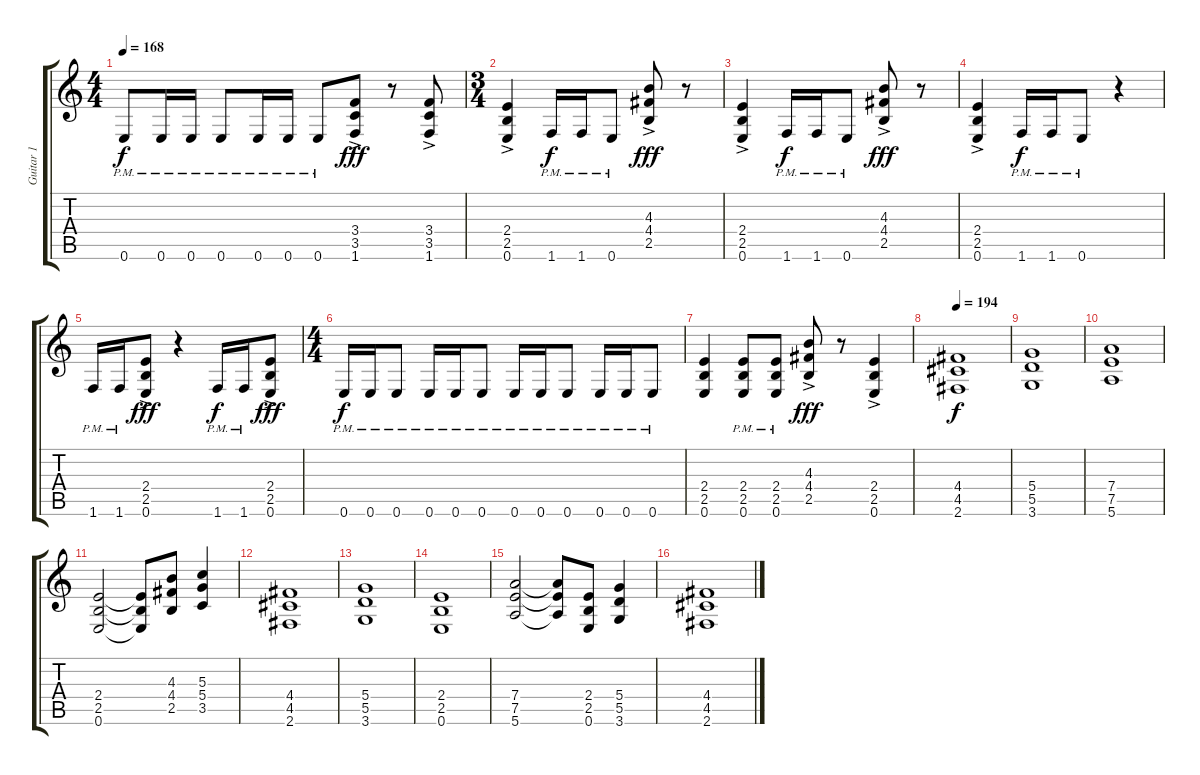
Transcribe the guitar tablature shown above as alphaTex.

\track ("Guitar 1" "Guitar 1") {instrument distortionguitar}
\staff {score tabs}
\tuning (E4 B3 G3 D3 A2 E2) {hide}
\ts (4 4)
\tempo 168
\clef g2
\ks c
0.6{pm}.8{dy f} 0.6{pm}.16 0.6{pm}.16 0.6{pm}.8 0.6{pm}.16 0.6{pm}.16 0.6{pm}.8 (3.4{ac} 3.5{ac} 1.6{ac}).8{dy fff} r.8 (3.4{ac} 3.5{ac} 1.6{ac}).8 |
\ts (3 4)
(2.4{ac} 2.5{ac} 0.6{ac}).4 1.6{pm}.16{dy f} 1.6{pm}.16 0.6{pm}.8 (4.3{ac} 4.4{ac} 2.5{ac}).8{dy fff} r.8 |
(2.4{ac} 2.5{ac} 0.6{ac}).4 1.6{pm}.16{dy f} 1.6{pm}.16 0.6{pm}.8 (4.3{ac} 4.4{ac} 2.5{ac}).8{dy fff} r.8 |
(2.4{ac} 2.5{ac} 0.6{ac}).4 1.6{pm}.16{dy f} 1.6{pm}.16 0.6{pm}.8 r.4 |
1.6{pm}.16 1.6{pm}.16 (2.4{ac} 2.5{ac} 0.6{ac}).8{dy fff} r.4 1.6{pm}.16{dy f} 1.6{pm}.16 (2.4{ac} 2.5{ac} 0.6{ac}).8{dy fff} |
\ts (4 4)
0.6{pm}.16{dy f} 0.6{pm}.16 0.6{pm}.8 0.6{pm}.16 0.6{pm}.16 0.6{pm}.8 0.6{pm}.16 0.6{pm}.16 0.6{pm}.8 0.6{pm}.16 0.6{pm}.16 0.6{pm}.8 |
(2.4 2.5 0.6).4 (2.4{pm} 2.5{pm} 0.6{pm}).8 (2.4{pm} 2.5{pm} 0.6{pm}).8 (4.3{ac} 4.4{ac} 2.5{ac}).8{dy fff} r.8 (2.4{ac} 2.5{ac} 0.6{ac}).4 |
\tempo 194
(4.4 4.5 2.6).1{dy f} |
(5.4 5.5 3.6).1 |
(7.4 7.5 5.6).1 |
(2.4 2.5 0.6).2 (2.4{t} 2.5{t} 0.6{t}).8 (4.3 4.4 2.5).8 (5.3 5.4 3.5).4 |
(4.4 4.5 2.6).1 |
(5.4 5.5 3.6).1 |
(2.4 2.5 0.6).1 |
(7.4 7.5 5.6).2 (7.4{t} 7.5{t} 5.6{t}).8 (2.4 2.5 0.6).8 (5.4 5.5 3.6).4 |
(4.4 4.5 2.6).1
